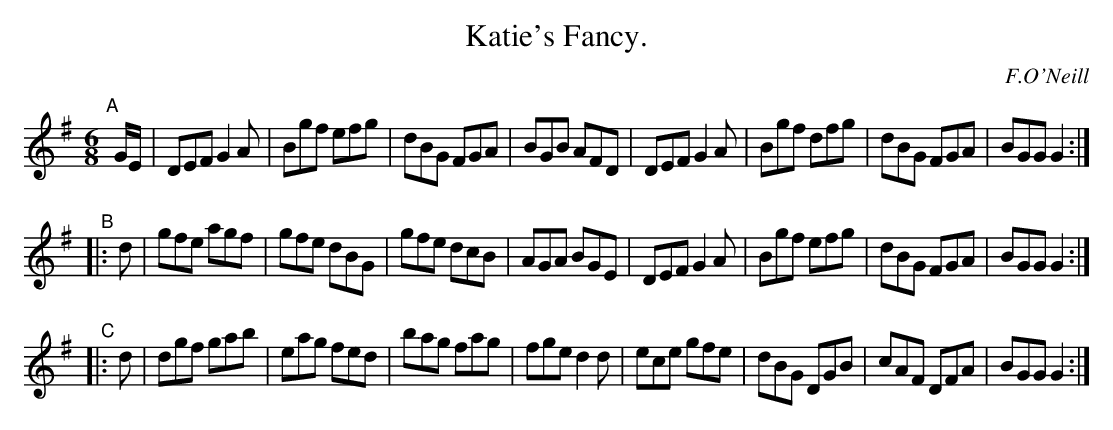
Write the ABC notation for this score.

X:1
T: Katie's Fancy.
O: F.O'Neill
M: 6/8
K: G
"^A"[|] G/E/ |\
DEF G2A | Bgf efg | dBG FGA | BGB AFD |\
DEF G2A | Bgf dfg | dBG FGA | BGG G2 :|
"^B"|: d |\
gfe agf | gfe dBG | gfe dcB | AGA BGE |\
DEF G2A | Bgf efg | dBG FGA | BGG G2 :|
"^C"|: d |\
dgf gab | eag fed | bag fag | fge d2d |\
ece gfe | dBG DGB | cAF DFA | BGG G2 :|
